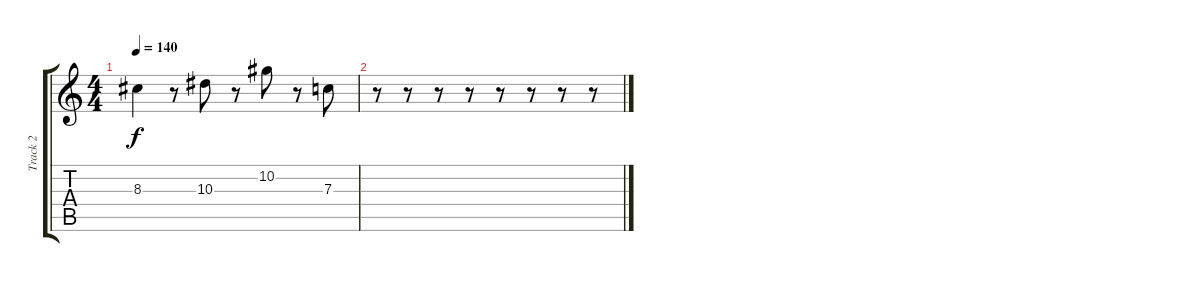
\track ("Track 2" "Track 2") {instrument acousticguitarsteel}
\staff {score tabs}
\tuning (Eb4 Bb3 F3 Db3 Ab2 Db2) {hide}
\ts (4 4)
\tempo 140
\clef g2
\ks c
8.3.4{dy f} r.8 10.3.8 r.8 10.2.8 r.8 7.3.8 |
r.8 r.8 r.8 r.8 r.8 r.8 r.8 r.8
